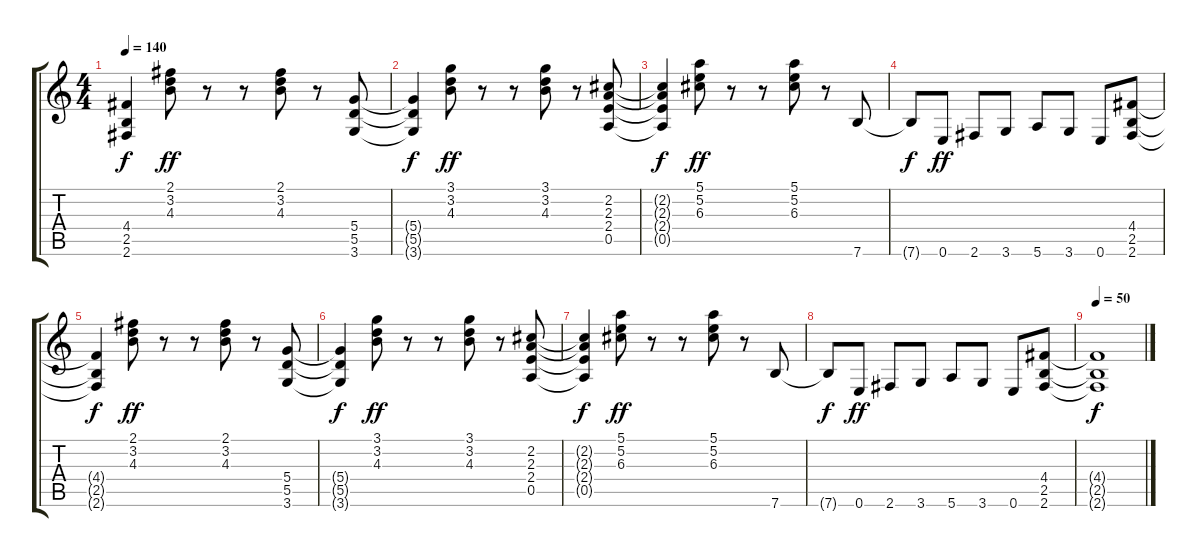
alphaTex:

\track "" {instrument distortionguitar}
\staff {score tabs}
\tuning (E4 B3 G3 D3 A2 E2) {hide}
\ts (4 4)
\tempo 140
\clef g2
\ks c
(4.4{t} 2.5{t} 2.6{t}).4{dy f} (2.1 3.2 4.3).8{dy ff} r.8 r.8 (2.1 3.2 4.3).8 r.8 (5.4 5.5 3.6).8 |
(5.4{t} 5.5{t} 3.6{t}).4{dy f} (3.1 3.2 4.3).8{dy ff} r.8 r.8 (3.1 3.2 4.3).8 r.8 (2.2 2.3 2.4 0.5).8 |
(2.2{t} 2.3{t} 2.4{t} 0.5{t}).4{dy f} (5.1 5.2 6.3).8{dy ff} r.8 r.8 (5.1 5.2 6.3).8 r.8 7.6.8 |
7.6{t}.8{dy f} 0.6.8{dy ff} 2.6.8 3.6.8 5.6.8 3.6.8 0.6.8 (4.4 2.5 2.6).8 |
(4.4{t} 2.5{t} 2.6{t}).4{dy f} (2.1 3.2 4.3).8{dy ff} r.8 r.8 (2.1 3.2 4.3).8 r.8 (5.4 5.5 3.6).8 |
(5.4{t} 5.5{t} 3.6{t}).4{dy f} (3.1 3.2 4.3).8{dy ff} r.8 r.8 (3.1 3.2 4.3).8 r.8 (2.2 2.3 2.4 0.5).8 |
(2.2{t} 2.3{t} 2.4{t} 0.5{t}).4{dy f} (5.1 5.2 6.3).8{dy ff} r.8 r.8 (5.1 5.2 6.3).8 r.8 7.6.8 |
7.6{t}.8{dy f} 0.6.8{dy ff} 2.6.8 3.6.8 5.6.8 3.6.8 0.6.8 (4.4 2.5 2.6).8 |
\tempo 50
(4.4{t} 2.5{t} 2.6{t}).1{dy f}
